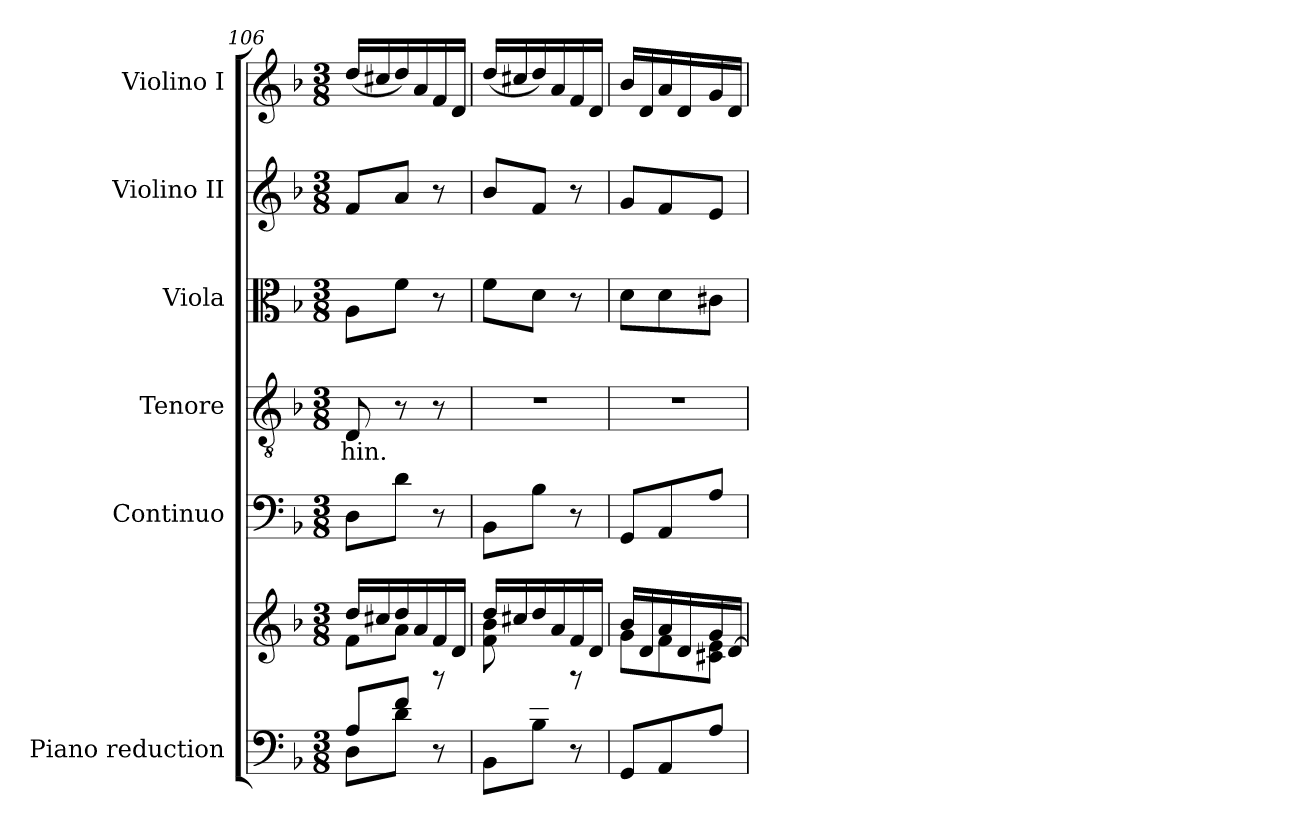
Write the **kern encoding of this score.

**kern	**kern	**dynam	**kern	**kern	**text	**kern	**kern	**kern
*part6	*part6	*part6	*part5	*part4	*part4	*part3	*part2	*part1
*staff7	*staff6	*staff6/7	*staff5	*staff4	*staff4	*staff3	*staff2	*staff1
*I"Piano reduction	*	*	*I"Continuo	*I"Tenore	*	*I"Viola	*I"Violino II	*I"Violino I
*I'Pno	*	*	*	*	*	*I'Vla	*I'Vln	*I'Vln
!!LO:PB:g=z
*clefF4	*clefG2	*	*clefF4	*clefGv2	*	*clefC3	*clefG2	*clefG2
*k[b-]	*k[b-]	*	*k[b-]	*k[b-]	*	*k[b-]	*k[b-]	*k[b-]
*M3/8	*M3/8	*	*M3/8	*M3/8	*	*M3/8	*M3/8	*M3/8
=106	=106	=106	=106	=106	=106	=106	=106	=106
*^	*^	*	*	*	*	*	*	*
!	!	!	!	!LO:DY:b	!	!	!LO:LY:b	!	!	!
!	!	!	!	!LO:DY:n=1:b	!	!	!	!	!	!
!	!	!	!	!LO:DY:n=2:b	!	!	!	!	!	!
8A/L	8D\L	16dd/LL	8f\L	other-dynamics f other-dynamics	8D\L	8D/	hin.	8A\L	8f/L	(16dd/LL
.	.	16cc#X/	.	.	.	.	.	.	.	16cc#X/
8f/J	8d\J	16dd/	8a\J	.	8d\J	8r	.	8f\J	8a/J	16dd/)
.	.	16a/	.	.	.	.	.	.	.	16a/
8r	8ryy	16f/	8r	.	8r	8r	.	8r	8r	16f/
.	.	16d/JJ	.	.	.	.	.	.	.	16d/JJ
=107	=107	=107	=107	=107	=107	=107	=107	=107	=107	=107
8ryy	8BB-\L	16dd/LL	8f\ 8b-\L	.	8BB-\L	4.r	.	8f\L	8b-/L	(16dd/LL
.	.	16cc#X/	.	.	.	.	.	.	.	16cc#X/
8d/ 8f/J	8B-\J	16dd/	8ryy	.	8B-\J	.	.	8d\J	8f/J	16dd/)
.	.	16a/	.	.	.	.	.	.	.	16a/
8ryy	8r	16f/	8r	.	8r	.	.	8r	8r	16f/
.	.	16d/JJ	.	.	.	.	.	.	.	16d/JJ
*v	*v	*	*	*	*	*	*	*	*	*
=108	=108	=108	=108	=108	=108	=108	=108	=108	=108
8GG/L	16b-/LL	8g\L	.	8GG/L	4.r	.	8d\L	8g/L	16b-/LL
.	16d/	.	.	.	.	.	.	.	16d/
8AA/	16a/	8f\	.	8AA/	.	.	8d\	8f/	16a/
.	16d/	.	.	.	.	.	.	.	16d/
8A/J	16g/	8c#X\ 8e\J	.	8A/J	.	.	8c#X\J	8e/J	16g/
.	[16d/JJ	.	.	.	.	.	.	.	16d/JJ
*	*v	*v	*	*	*	*	*	*	*
=	=	=	=	=	=	=	=	=
*-	*-	*-	*-	*-	*-	*-	*-	*-
